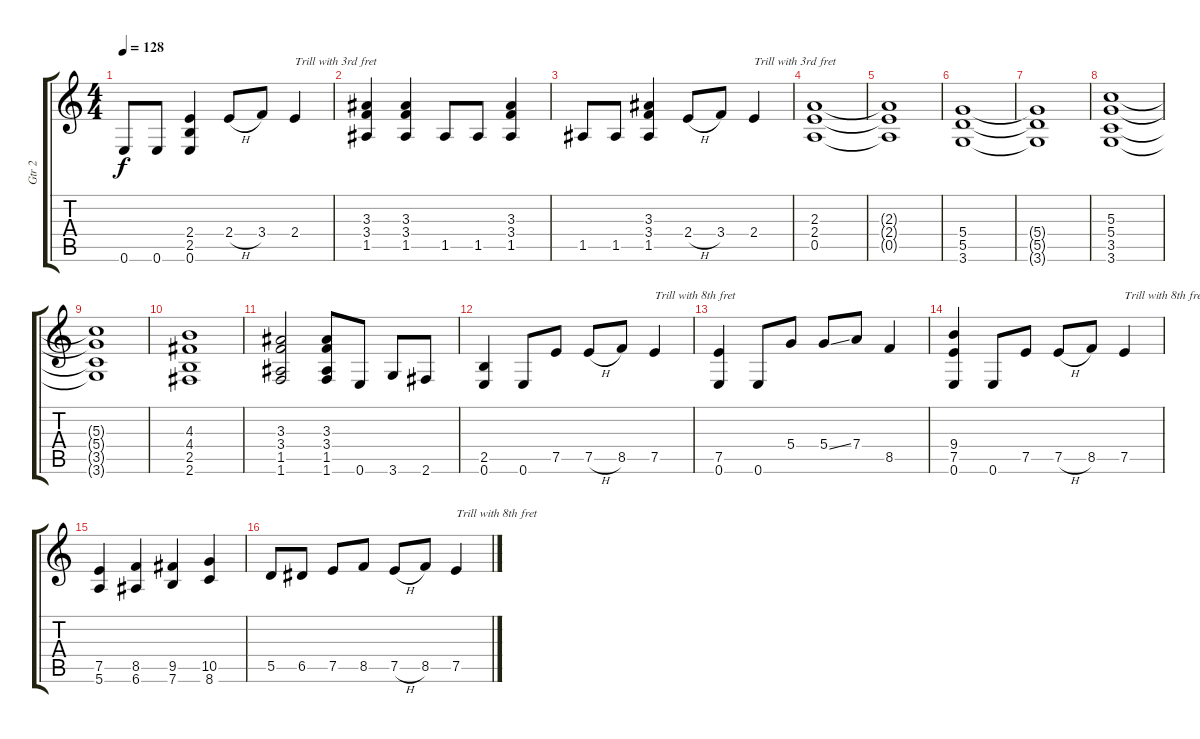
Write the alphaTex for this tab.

\track ("Gtr 2" "Gtr 2") {instrument distortionguitar}
\staff {score tabs}
\tuning (E4 B3 G3 D3 A2 E2) {hide}
\ts (4 4)
\tempo 128
\clef g2
\ks c
0.6.8{dy f} 0.6.8 (2.4 2.5 0.6).4 2.4{h}.8 3.4.8 2.4.4{txt "Trill with 3rd fret"} |
(3.3 3.4 1.5).4 (3.3 3.4 1.5).4 1.5.8 1.5.8 (3.3 3.4 1.5).4 |
1.5.8 1.5.8 (3.3 3.4 1.5).4 2.4{h}.8 3.4.8 2.4.4{txt "Trill with 3rd fret"} |
(2.3 2.4 0.5).1 |
(2.3{t} 2.4{t} 0.5{t}).1 |
(5.4 5.5 3.6).1 |
(5.4{t} 5.5{t} 3.6{t}).1 |
(5.3 5.4 3.5 3.6).1 |
(5.3{t} 5.4{t} 3.5{t} 3.6{t}).1 |
(4.3 4.4 2.5 2.6).1 |
(3.3 3.4 1.5 1.6).2 (3.3 3.4 1.5 1.6).8 0.6.8 3.6.8 2.6.8 |
(2.5 0.6).4 0.6.8 7.5.8 7.5{h}.8 8.5.8 7.5.4{txt "Trill with 8th fret"} |
(7.5 0.6).4 0.6.8 5.4.8 5.4{ss}.8 7.4.8 8.5.4 |
(9.4 7.5 0.6).4 0.6.8 7.5.8 7.5{h}.8 8.5.8 7.5.4{txt "Trill with 8th fret"} |
(7.5 5.6).4 (8.5 6.6).4 (9.5 7.6).4 (10.5 8.6).4 |
5.5.8 6.5.8 7.5.8 8.5.8 7.5{h}.8 8.5.8 7.5.4{txt "Trill with 8th fret"}
